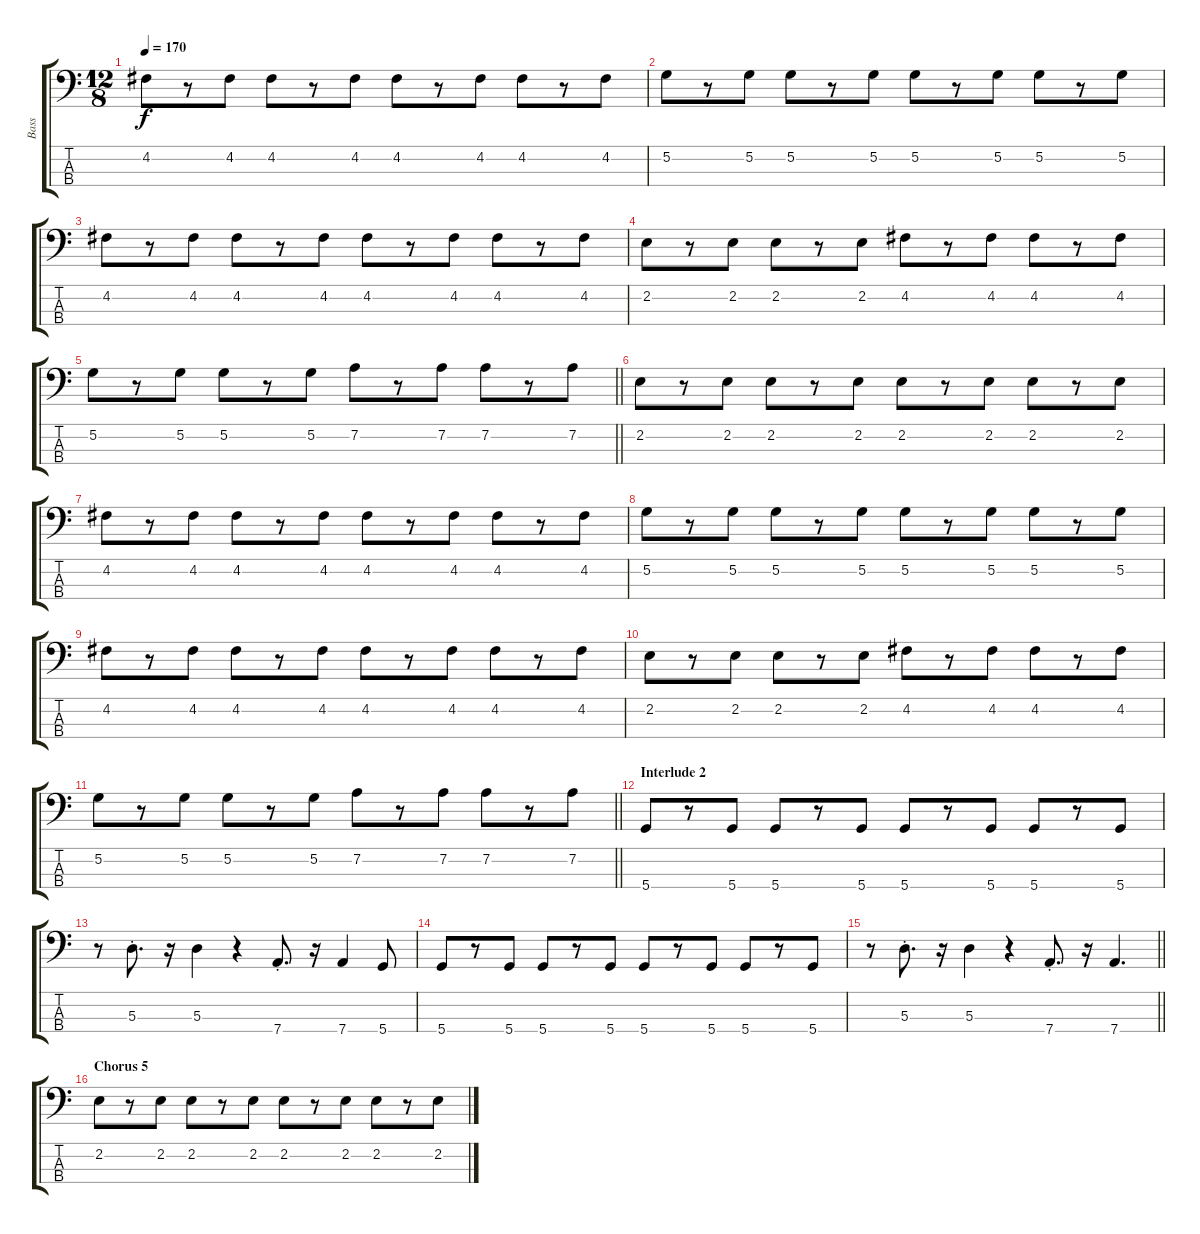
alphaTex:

\track ("Bass" "Bass") {instrument electricbassfinger}
\staff {score tabs}
\tuning (G2 D2 A1 D1) {hide}
\ts (12 8)
\tempo 170
\clef f4
\ks c
4.2.8{dy f} r.8 4.2.8 4.2.8 r.8 4.2.8 4.2.8 r.8 4.2.8 4.2.8 r.8 4.2.8 |
5.2.8 r.8 5.2.8 5.2.8 r.8 5.2.8 5.2.8 r.8 5.2.8 5.2.8 r.8 5.2.8 |
4.2.8 r.8 4.2.8 4.2.8 r.8 4.2.8 4.2.8 r.8 4.2.8 4.2.8 r.8 4.2.8 |
2.2.8 r.8 2.2.8 2.2.8 r.8 2.2.8 4.2.8 r.8 4.2.8 4.2.8 r.8 4.2.8 |
\barLineRight lightlight
5.2.8 r.8 5.2.8 5.2.8 r.8 5.2.8 7.2.8 r.8 7.2.8 7.2.8 r.8 7.2.8 |
2.2.8 r.8 2.2.8 2.2.8 r.8 2.2.8 2.2.8 r.8 2.2.8 2.2.8 r.8 2.2.8 |
4.2.8 r.8 4.2.8 4.2.8 r.8 4.2.8 4.2.8 r.8 4.2.8 4.2.8 r.8 4.2.8 |
5.2.8 r.8 5.2.8 5.2.8 r.8 5.2.8 5.2.8 r.8 5.2.8 5.2.8 r.8 5.2.8 |
4.2.8 r.8 4.2.8 4.2.8 r.8 4.2.8 4.2.8 r.8 4.2.8 4.2.8 r.8 4.2.8 |
2.2.8 r.8 2.2.8 2.2.8 r.8 2.2.8 4.2.8 r.8 4.2.8 4.2.8 r.8 4.2.8 |
\barLineRight lightlight
5.2.8 r.8 5.2.8 5.2.8 r.8 5.2.8 7.2.8 r.8 7.2.8 7.2.8 r.8 7.2.8 |
\section ("" "Interlude 2")
5.4.8 r.8 5.4.8 5.4.8 r.8 5.4.8 5.4.8 r.8 5.4.8 5.4.8 r.8 5.4.8 |
r.8 5.3{st}.8{d} r.16 5.3.4 r.4 7.4{st}.8{d} r.16 7.4.4 5.4.8 |
5.4.8 r.8 5.4.8 5.4.8 r.8 5.4.8 5.4.8 r.8 5.4.8 5.4.8 r.8 5.4.8 |
\barLineRight lightlight
r.8 5.3{st}.8{d} r.16 5.3.4 r.4 7.4{st}.8{d} r.16 7.4.4{d} |
\section ("" "Chorus 5")
2.2.8 r.8 2.2.8 2.2.8 r.8 2.2.8 2.2.8 r.8 2.2.8 2.2.8 r.8 2.2.8
